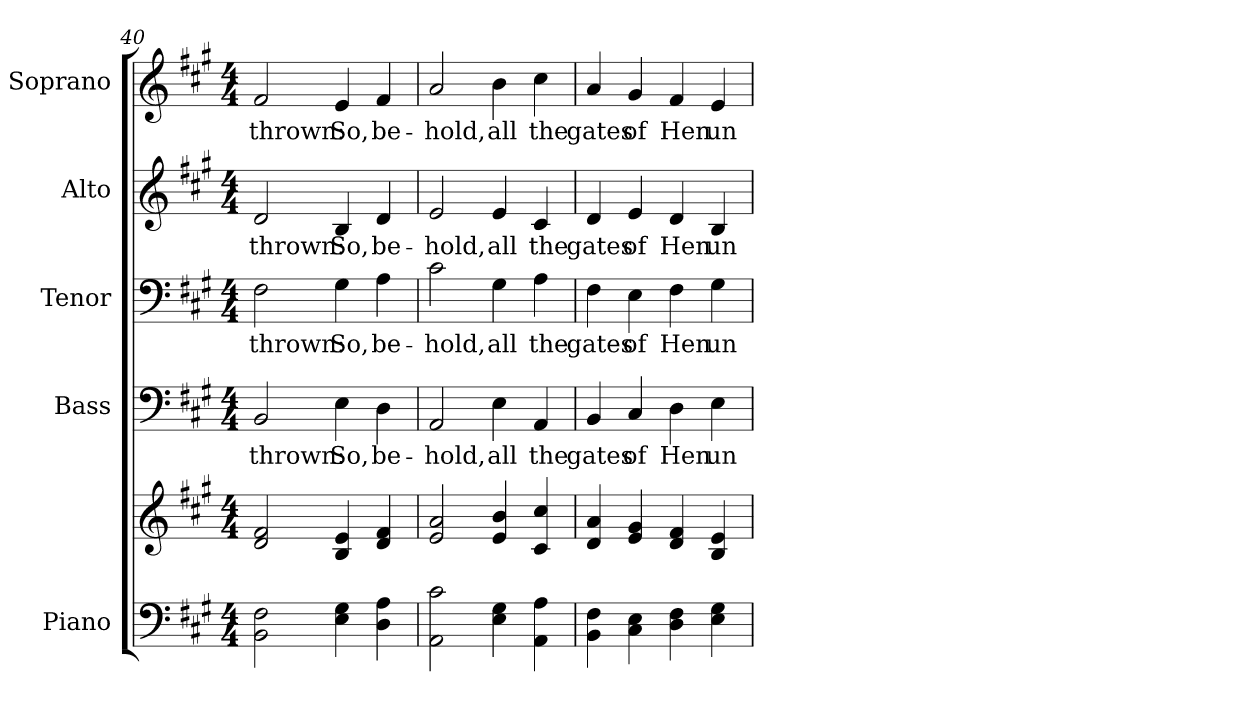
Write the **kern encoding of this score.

**kern	**kern	**kern	**text	**kern	**text	**kern	**text	**kern	**text
*part5	*part5	*part4	*part4	*part3	*part3	*part2	*part2	*part1	*part1
*staff6	*staff5	*staff4	*staff4	*staff3	*staff3	*staff2	*staff2	*staff1	*staff1
*I"Piano	*	*I"Bass	*	*I"Tenor	*	*I"Alto	*	*I"Soprano	*
*I'Pno.	*	*I'B.	*	*I'T.	*	*I'A.	*	*I'S.	*
*clefF4	*clefG2	*clefF4	*	*clefF4	*	*clefG2	*	*clefG2	*
*k[f#c#g#]	*k[f#c#g#]	*k[f#c#g#]	*	*k[f#c#g#]	*	*k[f#c#g#]	*	*k[f#c#g#]	*
*A:	*A:	*A:	*	*A:	*	*A:	*	*A:	*
*M4/4	*M4/4	*M4/4	*	*M4/4	*	*M4/4	*	*M4/4	*
=40	=40	=40	=40	=40	=40	=40	=40	=40	=40
!	!	!	!LO:LY:b:color=#000000	!	!	!	!	!	!
!	!	!	!	!	!LO:LY:b:color=#000000	!	!	!	!
!	!	!	!	!	!	!	!LO:LY:b:color=#000000	!	!
!	!	!	!	!	!	!	!	!	!LO:LY:b:color=#000000
2BBi\ 2F#i	2di/ 2f#i	2BBi/	-thrown:	2F#i\	-thrown:	2di/	-thrown:	2f#i/	-thrown:
!	!	!	!LO:LY:b:color=#000000	!	!	!	!	!	!
!	!	!	!	!	!LO:LY:b:color=#000000	!	!	!	!
!	!	!	!	!	!	!	!LO:LY:b:color=#000000	!	!
!	!	!	!	!	!	!	!	!	!LO:LY:b:color=#000000
4Ei\ 4G#i	4Bi/ 4ei	4Ei\	So,	4G#i\	So,	4Bi/	So,	4ei/	So,
!	!	!	!LO:LY:b:color=#000000	!	!	!	!	!	!
!	!	!	!	!	!LO:LY:b:color=#000000	!	!	!	!
!	!	!	!	!	!	!	!LO:LY:b:color=#000000	!	!
!	!	!	!	!	!	!	!	!	!LO:LY:b:color=#000000
4Di\ 4Ai	4di/ 4f#i	4Di\	be-	4Ai\	be-	4di/	be-	4f#i/	be-
=41	=41	=41	=41	=41	=41	=41	=41	=41	=41
!	!	!	!LO:LY:b:color=#000000	!	!	!	!	!	!
!	!	!	!	!	!LO:LY:b:color=#000000	!	!	!	!
!	!	!	!	!	!	!	!LO:LY:b:color=#000000	!	!
!	!	!	!	!	!	!	!	!	!LO:LY:b:color=#000000
2AAi\ 2c#i	2ei/ 2ai	2AAi/	-hold,	2c#i\	-hold,	2ei/	-hold,	2ai/	-hold,
!	!	!	!LO:LY:b:color=#000000	!	!	!	!	!	!
!	!	!	!	!	!LO:LY:b:color=#000000	!	!	!	!
!	!	!	!	!	!	!	!LO:LY:b:color=#000000	!	!
!	!	!	!	!	!	!	!	!	!LO:LY:b:color=#000000
4Ei\ 4G#i	4ei/ 4bi	4Ei\	all	4G#i\	all	4ei/	all	4bi\	all
!	!	!	!LO:LY:b:color=#000000	!	!	!	!	!	!
!	!	!	!	!	!LO:LY:b:color=#000000	!	!	!	!
!	!	!	!	!	!	!	!LO:LY:b:color=#000000	!	!
!	!	!	!	!	!	!	!	!	!LO:LY:b:color=#000000
4AAi\ 4Ai	4c#i/ 4cc#i	4AAi/	the	4Ai\	the	4c#i/	the	4cc#i\	the
!!LO:PB:g=z
=42	=42	=42	=42	=42	=42	=42	=42	=42	=42
!	!	!	!LO:LY:b:color=#000000	!	!	!	!	!	!
!	!	!	!	!	!LO:LY:b:color=#000000	!	!	!	!
!	!	!	!	!	!	!	!LO:LY:b:color=#000000	!	!
!	!	!	!	!	!	!	!	!	!LO:LY:b:color=#000000
4BBi\ 4F#i	4di/ 4ai	4BBi/	gates	4F#i\	gates	4di/	gates	4ai/	gates
!	!	!	!LO:LY:b:color=#000000	!	!	!	!	!	!
!	!	!	!	!	!LO:LY:b:color=#000000	!	!	!	!
!	!	!	!	!	!	!	!LO:LY:b:color=#000000	!	!
!	!	!	!	!	!	!	!	!	!LO:LY:b:color=#000000
4C#i\ 4Ei	4ei/ 4g#i	4C#i/	of	4Ei\	of	4ei/	of	4g#i/	of
!	!	!	!LO:LY:b:color=#000000	!	!	!	!	!	!
!	!	!	!	!	!LO:LY:b:color=#000000	!	!	!	!
!	!	!	!	!	!	!	!LO:LY:b:color=#000000	!	!
!	!	!	!	!	!	!	!	!	!LO:LY:b:color=#000000
4Di\ 4F#i	4di/ 4f#i	4Di\	Hen	4F#i\	Hen	4di/	Hen	4f#i/	Hen
!	!	!	!LO:LY:b:color=#000000	!	!	!	!	!	!
!	!	!	!	!	!LO:LY:b:color=#000000	!	!	!	!
!	!	!	!	!	!	!	!LO:LY:b:color=#000000	!	!
!	!	!	!	!	!	!	!	!	!LO:LY:b:color=#000000
4Ei\ 4G#i	4Bi/ 4ei	4Ei\	un-	4G#i\	un-	4Bi/	un-	4ei/	un-
=	=	=	=	=	=	=	=	=	=
*-	*-	*-	*-	*-	*-	*-	*-	*-	*-
